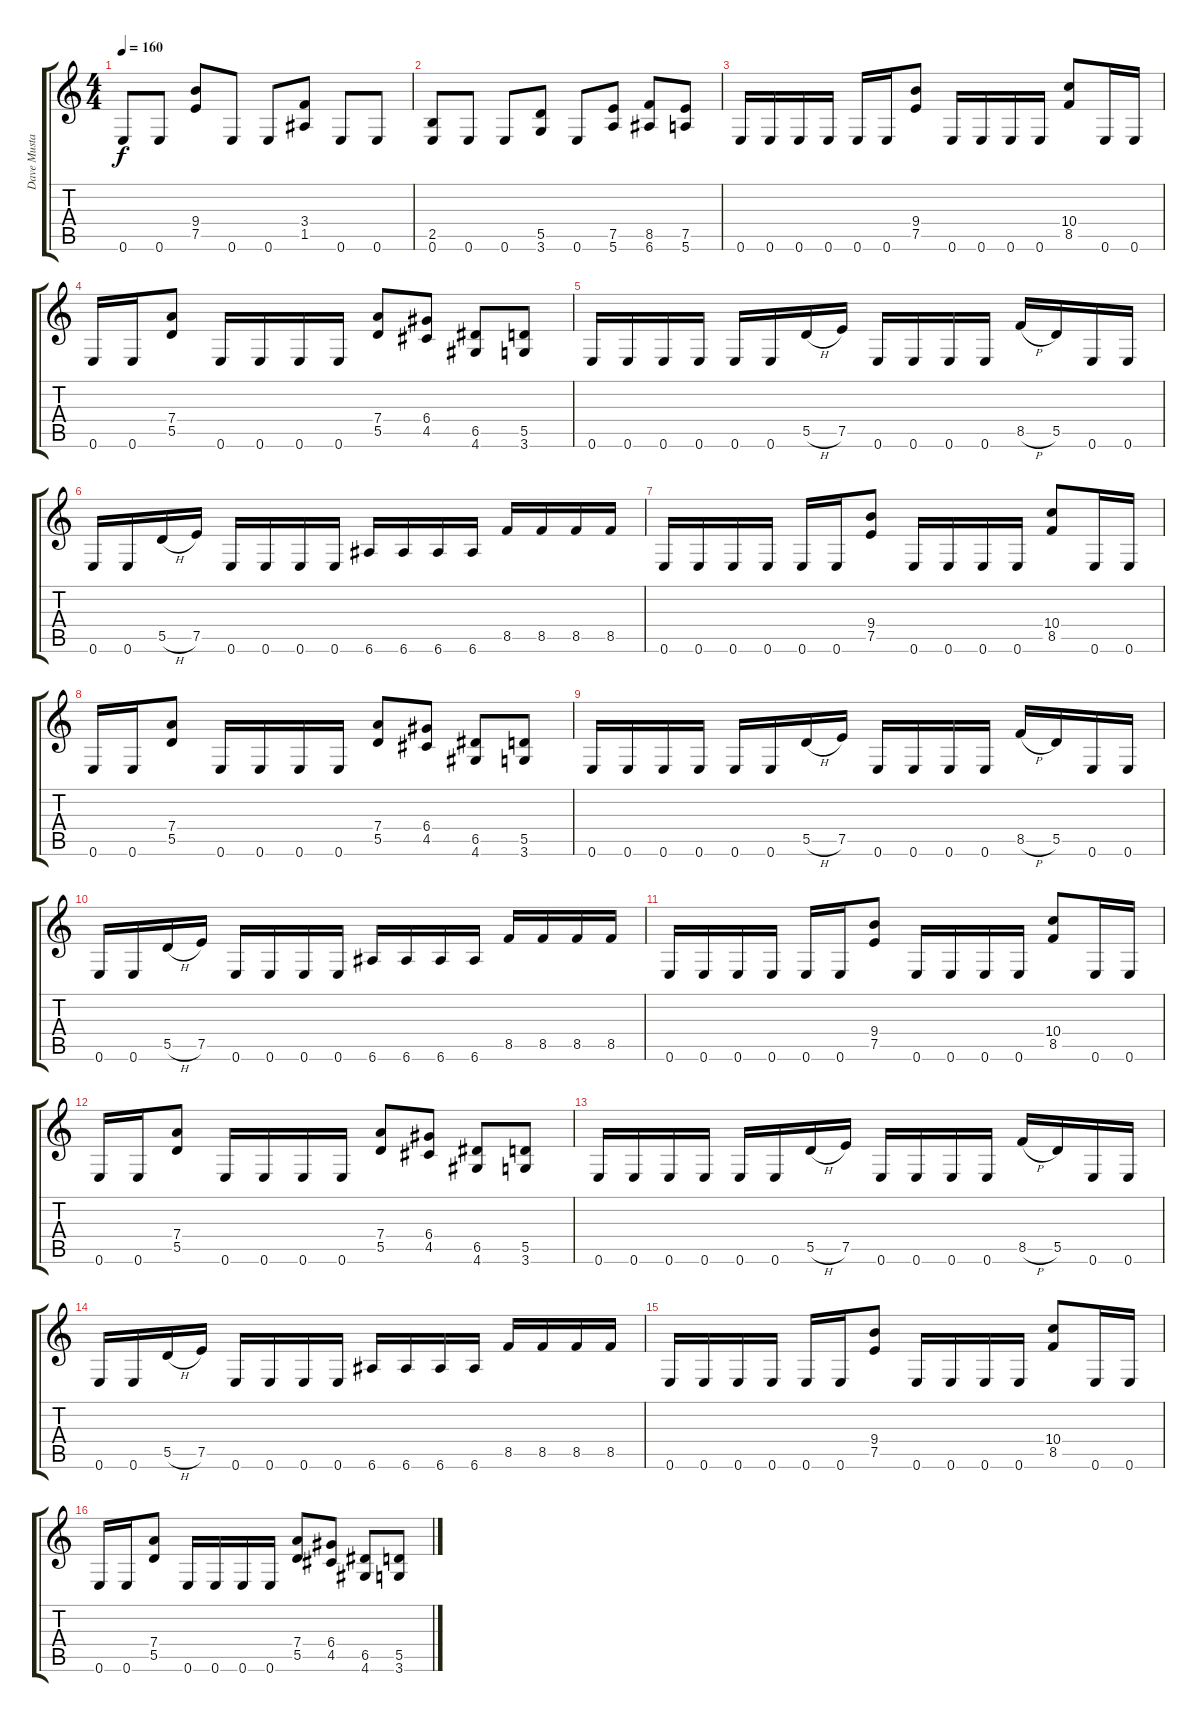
\track ("Dave Mustaine" "Dave Musta") {instrument distortionguitar}
\staff {score tabs}
\tuning (E4 B3 G3 D3 A2 E2) {hide}
\ts (4 4)
\tempo 160
\clef g2
\ks c
0.6.8{dy f} 0.6.8 (9.4 7.5).8 0.6.8 0.6.8 (3.4 1.5).8 0.6.8 0.6.8 |
(2.5 0.6).8 0.6.8 0.6.8 (5.5 3.6).8 0.6.8 (7.5 5.6).8 (8.5 6.6).8 (7.5 5.6).8 |
0.6.16 0.6.16 0.6.16 0.6.16 0.6.16 0.6.16 (9.4 7.5).8 0.6.16 0.6.16 0.6.16 0.6.16 (10.4 8.5).8 0.6.16 0.6.16 |
0.6.16 0.6.16 (7.4 5.5).8 0.6.16 0.6.16 0.6.16 0.6.16 (7.4 5.5).8 (6.4 4.5).8 (6.5 4.6).8 (5.5 3.6).8 |
0.6.16 0.6.16 0.6.16 0.6.16 0.6.16 0.6.16 5.5{h}.16 7.5.16 0.6.16 0.6.16 0.6.16 0.6.16 8.5{h}.16 5.5.16 0.6.16 0.6.16 |
0.6.16 0.6.16 5.5{h}.16 7.5.16 0.6.16 0.6.16 0.6.16 0.6.16 6.6.16 6.6.16 6.6.16 6.6.16 8.5.16 8.5.16 8.5.16 8.5.16 |
0.6.16 0.6.16 0.6.16 0.6.16 0.6.16 0.6.16 (9.4 7.5).8 0.6.16 0.6.16 0.6.16 0.6.16 (10.4 8.5).8 0.6.16 0.6.16 |
0.6.16 0.6.16 (7.4 5.5).8 0.6.16 0.6.16 0.6.16 0.6.16 (7.4 5.5).8 (6.4 4.5).8 (6.5 4.6).8 (5.5 3.6).8 |
0.6.16 0.6.16 0.6.16 0.6.16 0.6.16 0.6.16 5.5{h}.16 7.5.16 0.6.16 0.6.16 0.6.16 0.6.16 8.5{h}.16 5.5.16 0.6.16 0.6.16 |
0.6.16 0.6.16 5.5{h}.16 7.5.16 0.6.16 0.6.16 0.6.16 0.6.16 6.6.16 6.6.16 6.6.16 6.6.16 8.5.16 8.5.16 8.5.16 8.5.16 |
0.6.16 0.6.16 0.6.16 0.6.16 0.6.16 0.6.16 (9.4 7.5).8 0.6.16 0.6.16 0.6.16 0.6.16 (10.4 8.5).8 0.6.16 0.6.16 |
0.6.16 0.6.16 (7.4 5.5).8 0.6.16 0.6.16 0.6.16 0.6.16 (7.4 5.5).8 (6.4 4.5).8 (6.5 4.6).8 (5.5 3.6).8 |
0.6.16 0.6.16 0.6.16 0.6.16 0.6.16 0.6.16 5.5{h}.16 7.5.16 0.6.16 0.6.16 0.6.16 0.6.16 8.5{h}.16 5.5.16 0.6.16 0.6.16 |
0.6.16 0.6.16 5.5{h}.16 7.5.16 0.6.16 0.6.16 0.6.16 0.6.16 6.6.16 6.6.16 6.6.16 6.6.16 8.5.16 8.5.16 8.5.16 8.5.16 |
0.6.16 0.6.16 0.6.16 0.6.16 0.6.16 0.6.16 (9.4 7.5).8 0.6.16 0.6.16 0.6.16 0.6.16 (10.4 8.5).8 0.6.16 0.6.16 |
0.6.16 0.6.16 (7.4 5.5).8 0.6.16 0.6.16 0.6.16 0.6.16 (7.4 5.5).8 (6.4 4.5).8 (6.5 4.6).8 (5.5 3.6).8
